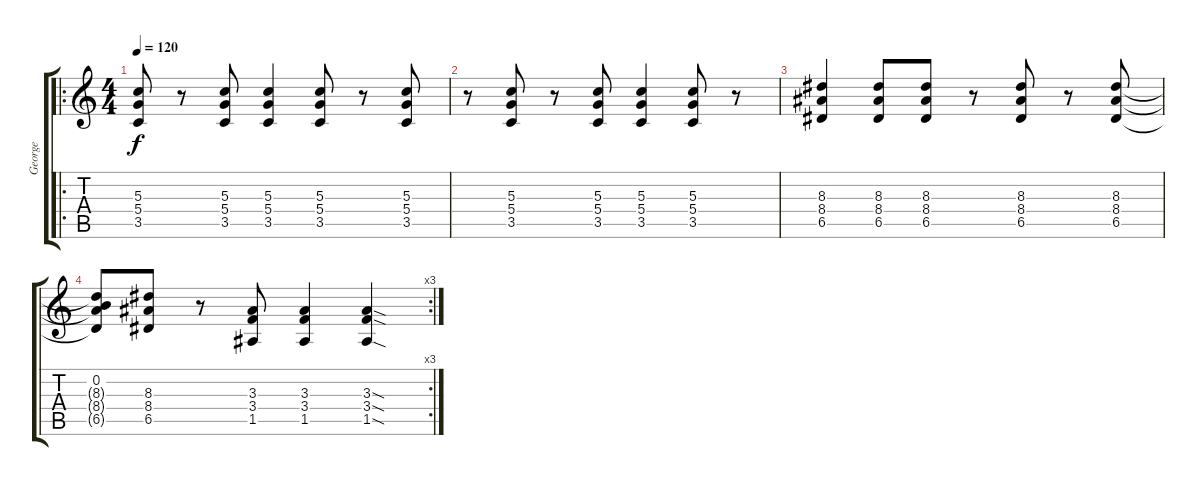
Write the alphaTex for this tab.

\track ("George" "George") {instrument distortionguitar bank 7}
\staff {score tabs}
\tuning (E4 B3 G3 D3 A2 E2) {hide}
\ro
\ts (4 4)
\tempo 120
\clef g2
\ks c
(5.3 5.4 3.5).8{dy f} r.8 (5.3 5.4 3.5).8 (5.3 5.4 3.5).4 (5.3 5.4 3.5).8 r.8 (5.3 5.4 3.5).8 |
r.8 (5.3 5.4 3.5).8 r.8 (5.3 5.4 3.5).8 (5.3 5.4 3.5).4 (5.3 5.4 3.5).8 r.8 |
(8.3 8.4 6.5).4 (8.3 8.4 6.5).8 (8.3 8.4 6.5).8 r.8 (8.3 8.4 6.5).8 r.8 (8.3 8.4 6.5).8 |
\rc 3
(0.2 8.3{t} 8.4{t} 6.5{t}).8 (8.3 8.4 6.5).8 r.8 (3.3 3.4 1.5).8 (3.3 3.4 1.5).4 (3.3{sod} 3.4{sod} 1.5{sod}).4
